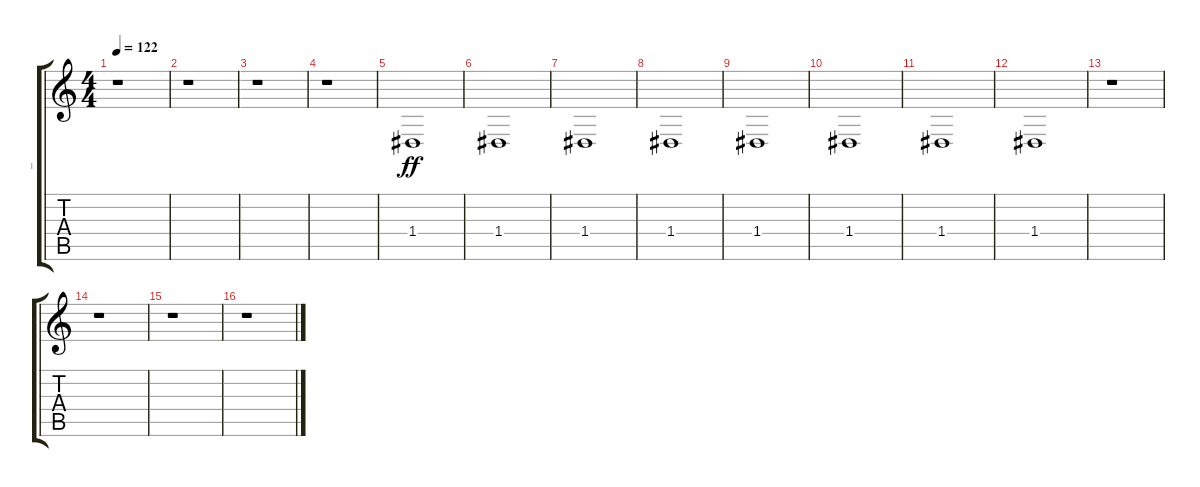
\track ("_" "_") {instrument fx7echoes}
\staff {score tabs}
\tuning (E4 B3 G3 D3 A2 E2) {hide}
\ts (4 4)
\tempo 122
\clef g2
\ks c
r.1{dy ff} |
r.1 |
r.1 |
r.1 |
1.4.1 |
1.4.1 |
1.4.1 |
1.4.1 |
1.4.1 |
1.4.1 |
1.4.1 |
1.4.1 |
r.1 |
r.1 |
r.1 |
r.1
